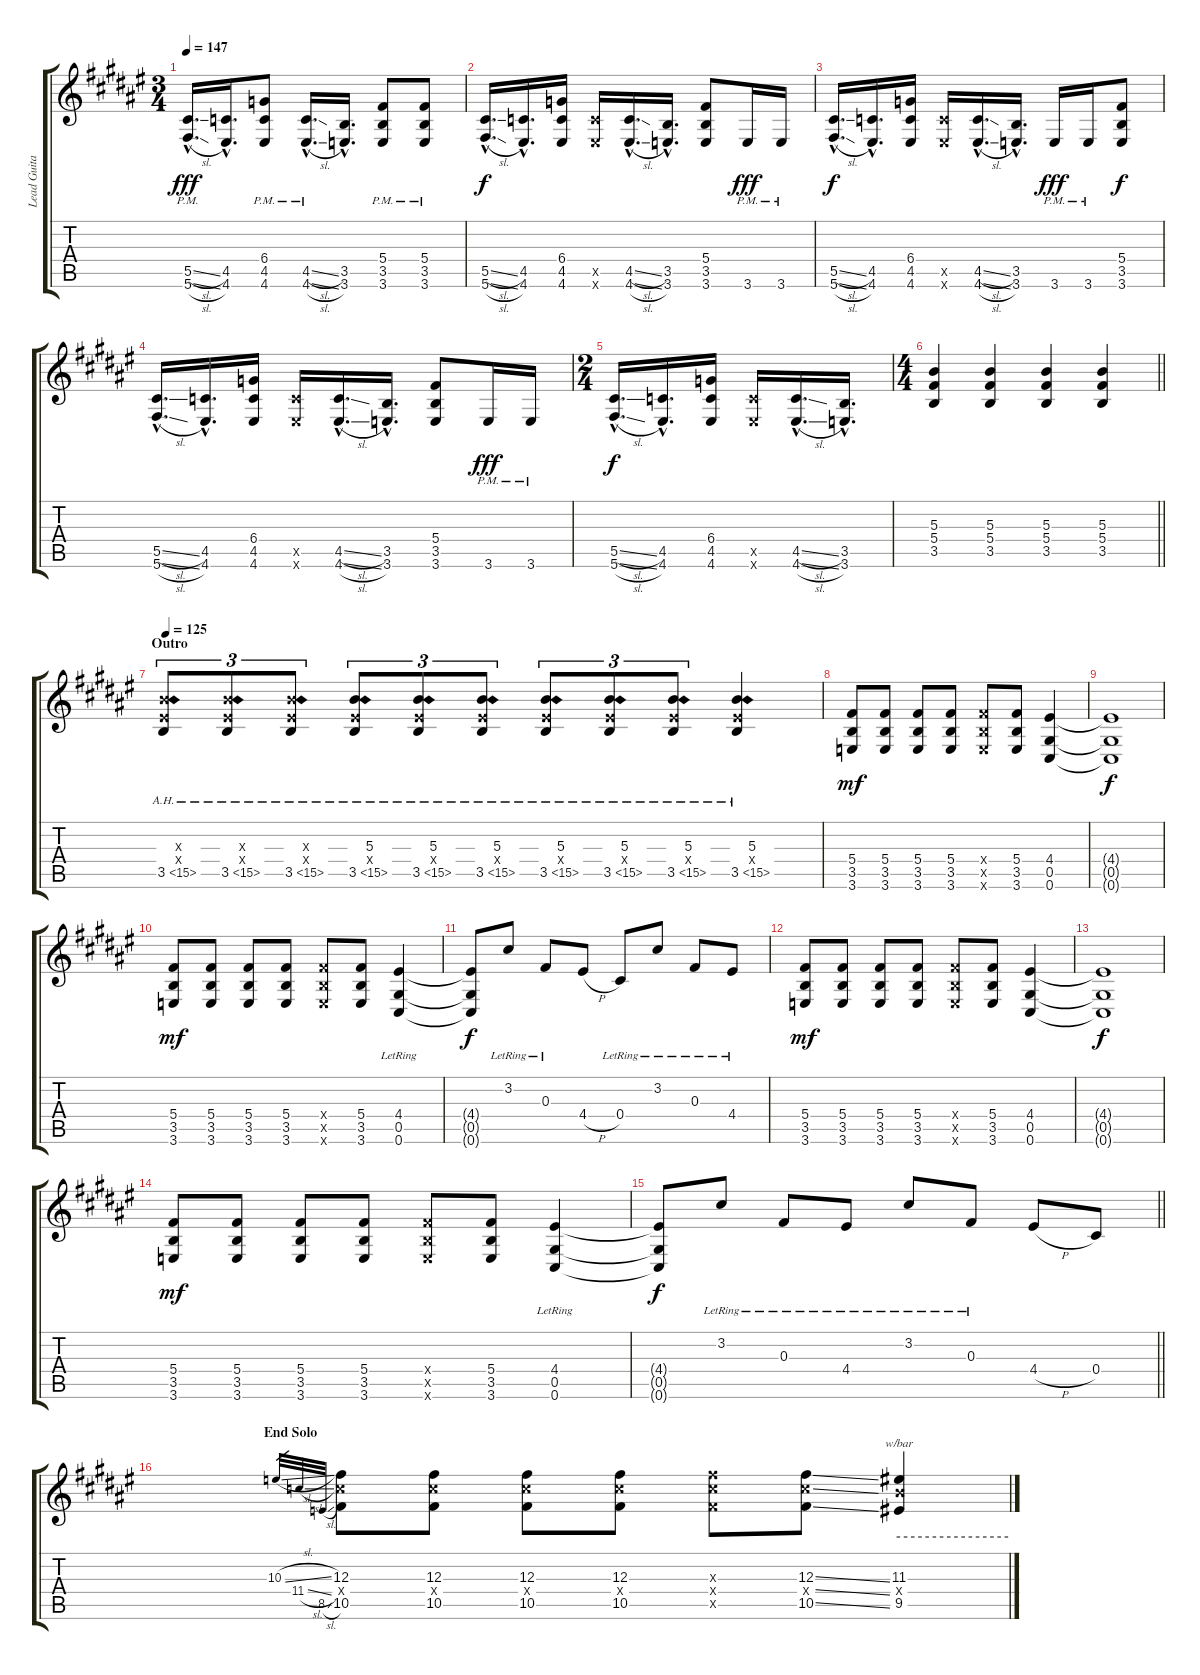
\track ("Lead Guitar" "Lead Guita") {instrument distortionguitar}
\staff {score tabs}
\tuning (Eb4 Bb3 Gb3 Db3 Ab2 Db2) {hide}
\ts (3 4)
\tempo 147
\clef g2
\ks d#minor
(5.5{sl hac pm} 5.6{sl hac pm}).16{d dy fff} (4.5{hac} 4.6{hac}).16{d} (6.4{pm} 4.5{pm} 4.6{pm}).8 (4.5{sl hac pm} 4.6{sl hac pm}).16{d} (3.5{hac} 3.6{hac}).16{d} (5.4{pm} 3.5{pm} 3.6{pm}).8 (5.4{pm} 3.5{pm} 3.6{pm}).8 |
(5.5{sl hac} 5.6{sl hac}).16{d dy f} (4.5{hac} 4.6{hac}).16{d} (6.4 4.5 4.6).16 (4.5{x} 4.6{x}).16 (4.5{sl hac} 4.6{sl hac}).16{d} (3.5{hac} 3.6{hac}).16{d} (5.4 3.5 3.6).8 3.6{pm}.16{dy fff} 3.6{pm}.16 |
(5.5{sl hac} 5.6{sl hac}).16{d dy f} (4.5{hac} 4.6{hac}).16{d} (6.4 4.5 4.6).16 (4.5{x} 4.6{x}).16 (4.5{sl hac} 4.6{sl hac}).16{d} (3.5{hac} 3.6{hac}).16{d} 3.6{pm}.16{dy fff} 3.6{pm}.16 (5.4 3.5 3.6).8{dy f} |
(5.5{sl hac} 5.6{sl hac}).16{d} (4.5{hac} 4.6{hac}).16{d} (6.4 4.5 4.6).16 (4.5{x} 4.6{x}).16 (4.5{sl hac} 4.6{sl hac}).16{d} (3.5{hac} 3.6{hac}).16{d} (5.4 3.5 3.6).8 3.6{pm}.16{dy fff} 3.6{pm}.16 |
\ts (2 4)
(5.5{sl hac} 5.6{sl hac}).16{d dy f} (4.5{hac} 4.6{hac}).16{d} (6.4 4.5 4.6).16 (4.5{x} 4.6{x}).16 (4.5{sl hac} 4.6{sl hac}).16{d} (3.5{hac} 3.6{hac}).16{d} |
\ts (4 4)
\barLineRight lightlight
(5.3 5.4 3.5).4 (5.3 5.4 3.5).4 (5.3 5.4 3.5).4 (5.3 5.4 3.5).4 |
\section ("" "Outro")
\tempo 125
(5.3{x} 4.4{x} 3.5{ah 12}).8{tu (3 2)} (5.3{x} 4.4{x} 3.5{ah 12}).8{tu (3 2)} (5.3{x} 4.4{x} 3.5{ah 12}).8{tu (3 2)} (5.3 4.4{x} 3.5{ah 12}).8{tu (3 2)} (5.3 4.4{x} 3.5{ah 12}).8{tu (3 2)} (5.3 4.4{x} 3.5{ah 12}).8{tu (3 2)} (5.3 4.4{x} 3.5{ah 12}).8{tu (3 2)} (5.3 4.4{x} 3.5{ah 12}).8{tu (3 2)} (5.3 4.4{x} 3.5{ah 12}).8{tu (3 2)} (5.3 4.4{x} 3.5{ah 12}).4 |
(5.4 3.5 3.6).8{dy mf} (5.4 3.5 3.6).8 (5.4 3.5 3.6).8 (5.4 3.5 3.6).8 (5.4{x} 3.5{x} 3.6{x}).8 (5.4 3.5 3.6).8 (4.4 0.5 0.6).4 |
(4.4{t} 0.5{t} 0.6{t}).1{dy f} |
(5.4 3.5 3.6).8{dy mf} (5.4 3.5 3.6).8 (5.4 3.5 3.6).8 (5.4 3.5 3.6).8 (5.4{x} 3.5{x} 3.6{x}).8 (5.4 3.5 3.6).8 (4.4{lr} 0.5{lr} 0.6{lr}).4 |
(4.4{t} 0.5{t} 0.6{t}).8{dy f} 3.2{lr}.8 0.3{lr}.8 4.4{h}.8 0.4{lr}.8 3.2{lr}.8 0.3{lr}.8 4.4{lr}.8 |
(5.4 3.5 3.6).8{dy mf} (5.4 3.5 3.6).8 (5.4 3.5 3.6).8 (5.4 3.5 3.6).8 (5.4{x} 3.5{x} 3.6{x}).8 (5.4 3.5 3.6).8 (4.4 0.5 0.6).4 |
(4.4{t} 0.5{t} 0.6{t}).1{dy f} |
(5.4 3.5 3.6).8{dy mf} (5.4 3.5 3.6).8 (5.4 3.5 3.6).8 (5.4 3.5 3.6).8 (5.4{x} 3.5{x} 3.6{x}).8 (5.4 3.5 3.6).8 (4.4{lr} 0.5{lr} 0.6{lr}).4 |
\barLineRight lightlight
(4.4{t} 0.5{t} 0.6{t}).8{dy f} 3.2{lr}.8 0.3{lr}.8 4.4{lr}.8 3.2{lr}.8 0.3{lr}.8 4.4{h}.8 0.4.8 |
\section ("" "End Solo")
10.3{sl}.32{gr} 11.4{sl}.32{gr} 8.5{sl}.32{gr} (12.3 11.4{x} 10.5).8{volume 16 balance 8} (12.3 11.4{x} 10.5).8 (12.3 11.4{x} 10.5).8 (12.3 11.4{x} 10.5).8 (12.3{x} 11.4{x} 10.5{x}).8 (12.3{ss} 11.4{ss x} 10.5{ss}).8 (11.3 10.4{x} 9.5).4{tbe (hold default 0 0 60 0)}
